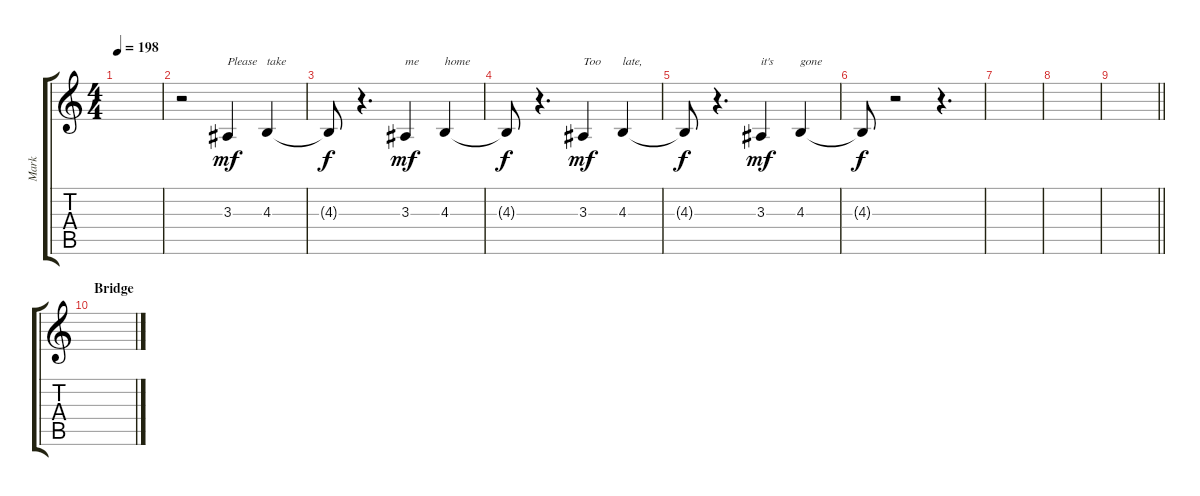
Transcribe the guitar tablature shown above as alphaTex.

\track ("Mark" "Mark") {instrument altosax}
\staff {score tabs}
\tuning (E4 B3 G3 D3 A2 E2) {hide}
\ts (4 4)
\tempo 198
\clef g2
\ks c
|
r.2 3.3.4{txt "Please" dy mf} 4.3.4{txt "take"} |
4.3{t}.8{dy f} r.4{d} 3.3.4{txt "me" dy mf} 4.3.4{txt "home"} |
4.3{t}.8{dy f} r.4{d} 3.3.4{txt "Too" dy mf} 4.3.4{txt "late,"} |
4.3{t}.8{dy f} r.4{d} 3.3.4{txt "it's" dy mf} 4.3.4{txt "gone"} |
4.3{t}.8{dy f} r.2 r.4{d} |
|
|
\barLineRight lightlight
|
\section ("" "Bridge")
